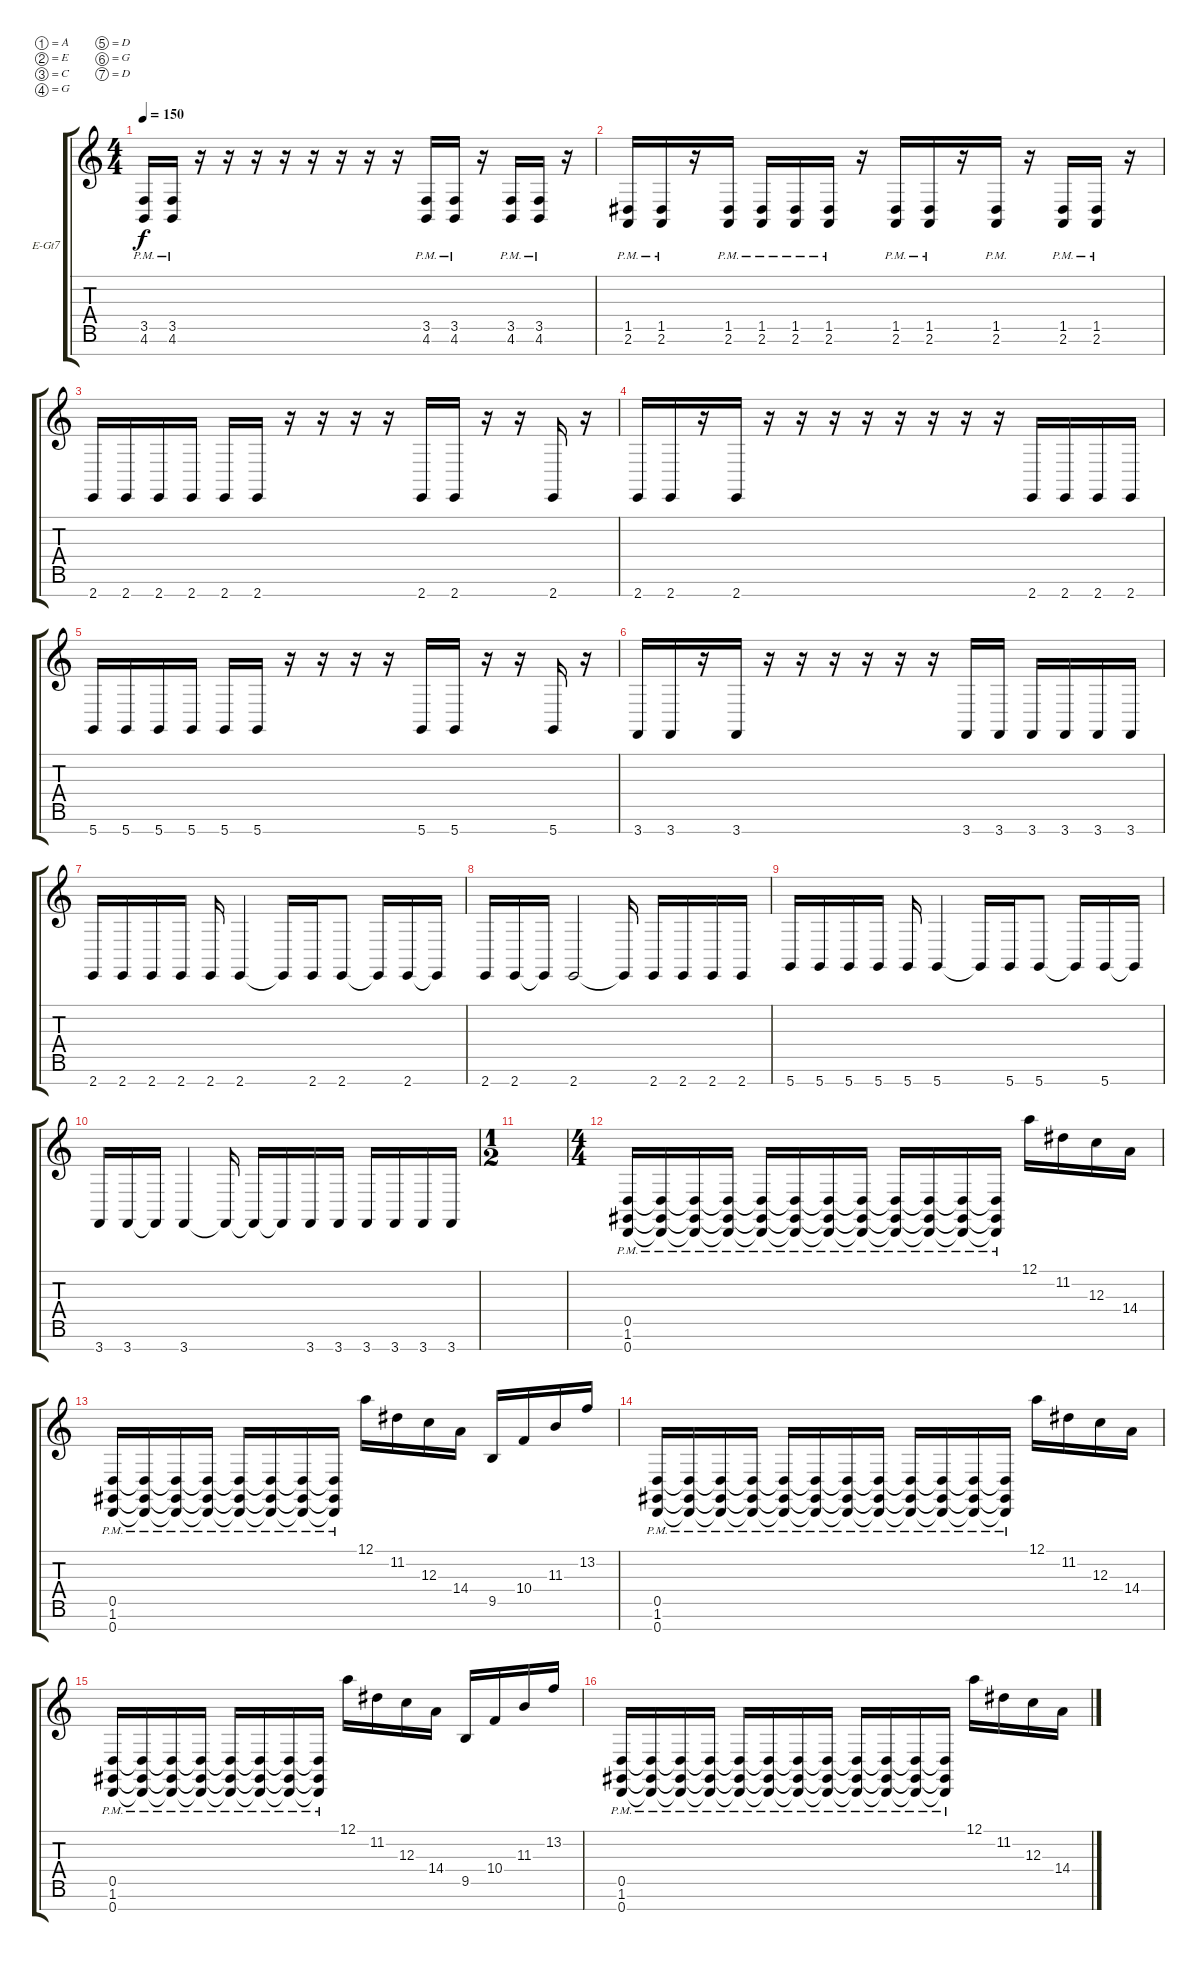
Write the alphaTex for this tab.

\defaultSystemsLayout 4
\bracketExtendMode groupsimilarinstruments
\firstSystemTrackNameOrientation horizontal
\otherSystemsTrackNameOrientation horizontal
\track ("Electric Guitar" "E-Gt7") {instrument distortionguitar}
\staff {score tabs}
\tuning (A3 E3 C3 G2 D2 G1 D1)
\ts (4 4)
\tempo 150
\clef g2
\ks c
(4.6{pm} 3.5{pm}).16{dy f} (4.6{pm} 3.5{pm}).16 r.16 r.16 r.16 r.16 r.16 r.16 r.16 r.16 (4.6{pm} 3.5{pm}).16 (4.6{pm} 3.5{pm}).16 r.16 (4.6{pm} 3.5{pm}).16 (4.6{pm} 3.5{pm}).16 r.16 |
(2.6{pm} 1.5{pm}).16 (2.6{pm} 1.5{pm}).16 r.16 (2.6{pm} 1.5{pm}).16 (2.6{pm} 1.5{pm}).16 (2.6{pm} 1.5{pm}).16 (2.6{pm} 1.5{pm}).16 r.16 (2.6{pm} 1.5{pm}).16 (2.6{pm} 1.5{pm}).16 r.16 (2.6{pm} 1.5{pm}).16 r.16 (2.6{pm} 1.5{pm}).16 (2.6{pm} 1.5{pm}).16 r.16 |
2.7.16 2.7.16 2.7.16 2.7.16 2.7.16 2.7.16 r.16 r.16 r.16 r.16 2.7.16 2.7.16 r.16 r.16 2.7.16 r.16 |
2.7.16 2.7.16 r.16 2.7.16 r.16 r.16 r.16 r.16 r.16 r.16 r.16 r.16 2.7.16 2.7.16 2.7.16 2.7.16 |
5.7.16 5.7.16 5.7.16 5.7.16 5.7.16 5.7.16 r.16 r.16 r.16 r.16 5.7.16 5.7.16 r.16 r.16 5.7.16 r.16 |
3.7.16 3.7.16 r.16 3.7.16 r.16 r.16 r.16 r.16 r.16 r.16 3.7.16 3.7.16 3.7.16 3.7.16 3.7.16 3.7.16 |
2.7.16 2.7.16 2.7.16 2.7.16 2.7.16 2.7.4 2.7{t}.16 2.7.16 2.7.8 2.7{t}.16 2.7.16 2.7{t}.16 |
2.7.16 2.7.16 2.7{t}.16 2.7.2 2.7{t}.16 2.7.16 2.7.16 2.7.16 2.7.16 |
5.7.16 5.7.16 5.7.16 5.7.16 5.7.16 5.7.4 5.7{t}.16 5.7.16 5.7.8 5.7{t}.16 5.7.16 5.7{t}.16 |
3.7.16 3.7.16 3.7{t}.16 3.7.4 3.7{t}.16 3.7{t}.16 3.7{t}.16 3.7.16 3.7.16 3.7.16 3.7.16 3.7.16 3.7.16 |
\ts (1 2)
|
\ts (4 4)
(0.7{pm} 1.6{pm} 0.5{pm}).16 (0.7{pm t} 1.6{pm t} 0.5{pm t}).16 (0.7{pm t} 1.6{pm t} 0.5{pm t}).16 (0.7{pm t} 1.6{pm t} 0.5{pm t}).16 (0.7{pm t} 1.6{pm t} 0.5{pm t}).16 (0.7{pm t} 1.6{pm t} 0.5{pm t}).16 (0.7{pm t} 1.6{pm t} 0.5{pm t}).16 (0.7{pm t} 1.6{pm t} 0.5{pm t}).16 (0.7{pm t} 1.6{pm t} 0.5{pm t}).16 (0.7{pm t} 1.6{pm t} 0.5{pm t}).16 (0.7{pm t} 1.6{pm t} 0.5{pm t}).16 (0.7{pm t} 1.6{pm t} 0.5{pm t}).16 12.1.16 11.2.16 12.3.16 14.4.16 |
(0.7{pm} 1.6{pm} 0.5{pm}).16 (0.7{pm t} 1.6{pm t} 0.5{pm t}).16 (0.7{pm t} 1.6{pm t} 0.5{pm t}).16 (0.7{pm t} 1.6{pm t} 0.5{pm t}).16 (0.7{pm t} 1.6{pm t} 0.5{pm t}).16 (0.7{pm t} 1.6{pm t} 0.5{pm t}).16 (0.7{pm t} 1.6{pm t} 0.5{pm t}).16 (0.7{pm t} 1.6{pm t} 0.5{pm t}).16 12.1.16 11.2.16 12.3.16 14.4.16 9.5.16 10.4.16 11.3.16 13.2.16 |
(0.7{pm} 1.6{pm} 0.5{pm}).16 (0.7{pm t} 1.6{pm t} 0.5{pm t}).16 (0.7{pm t} 1.6{pm t} 0.5{pm t}).16 (0.7{pm t} 1.6{pm t} 0.5{pm t}).16 (0.7{pm t} 1.6{pm t} 0.5{pm t}).16 (0.7{pm t} 1.6{pm t} 0.5{pm t}).16 (0.7{pm t} 1.6{pm t} 0.5{pm t}).16 (0.7{pm t} 1.6{pm t} 0.5{pm t}).16 (0.7{pm t} 1.6{pm t} 0.5{pm t}).16 (0.7{pm t} 1.6{pm t} 0.5{pm t}).16 (0.7{pm t} 1.6{pm t} 0.5{pm t}).16 (0.7{pm t} 1.6{pm t} 0.5{pm t}).16 12.1.16 11.2.16 12.3.16 14.4.16 |
(0.7{pm} 1.6{pm} 0.5{pm}).16 (0.7{pm t} 1.6{pm t} 0.5{pm t}).16 (0.7{pm t} 1.6{pm t} 0.5{pm t}).16 (0.7{pm t} 1.6{pm t} 0.5{pm t}).16 (0.7{pm t} 1.6{pm t} 0.5{pm t}).16 (0.7{pm t} 1.6{pm t} 0.5{pm t}).16 (0.7{pm t} 1.6{pm t} 0.5{pm t}).16 (0.7{pm t} 1.6{pm t} 0.5{pm t}).16 12.1.16 11.2.16 12.3.16 14.4.16 9.5.16 10.4.16 11.3.16 13.2.16 |
(0.7{pm} 1.6{pm} 0.5{pm}).16 (0.7{pm t} 1.6{pm t} 0.5{pm t}).16 (0.7{pm t} 1.6{pm t} 0.5{pm t}).16 (0.7{pm t} 1.6{pm t} 0.5{pm t}).16 (0.7{pm t} 1.6{pm t} 0.5{pm t}).16 (0.7{pm t} 1.6{pm t} 0.5{pm t}).16 (0.7{pm t} 1.6{pm t} 0.5{pm t}).16 (0.7{pm t} 1.6{pm t} 0.5{pm t}).16 (0.7{pm t} 1.6{pm t} 0.5{pm t}).16 (0.7{pm t} 1.6{pm t} 0.5{pm t}).16 (0.7{pm t} 1.6{pm t} 0.5{pm t}).16 (0.7{pm t} 1.6{pm t} 0.5{pm t}).16 12.1.16 11.2.16 12.3.16 14.4.16
